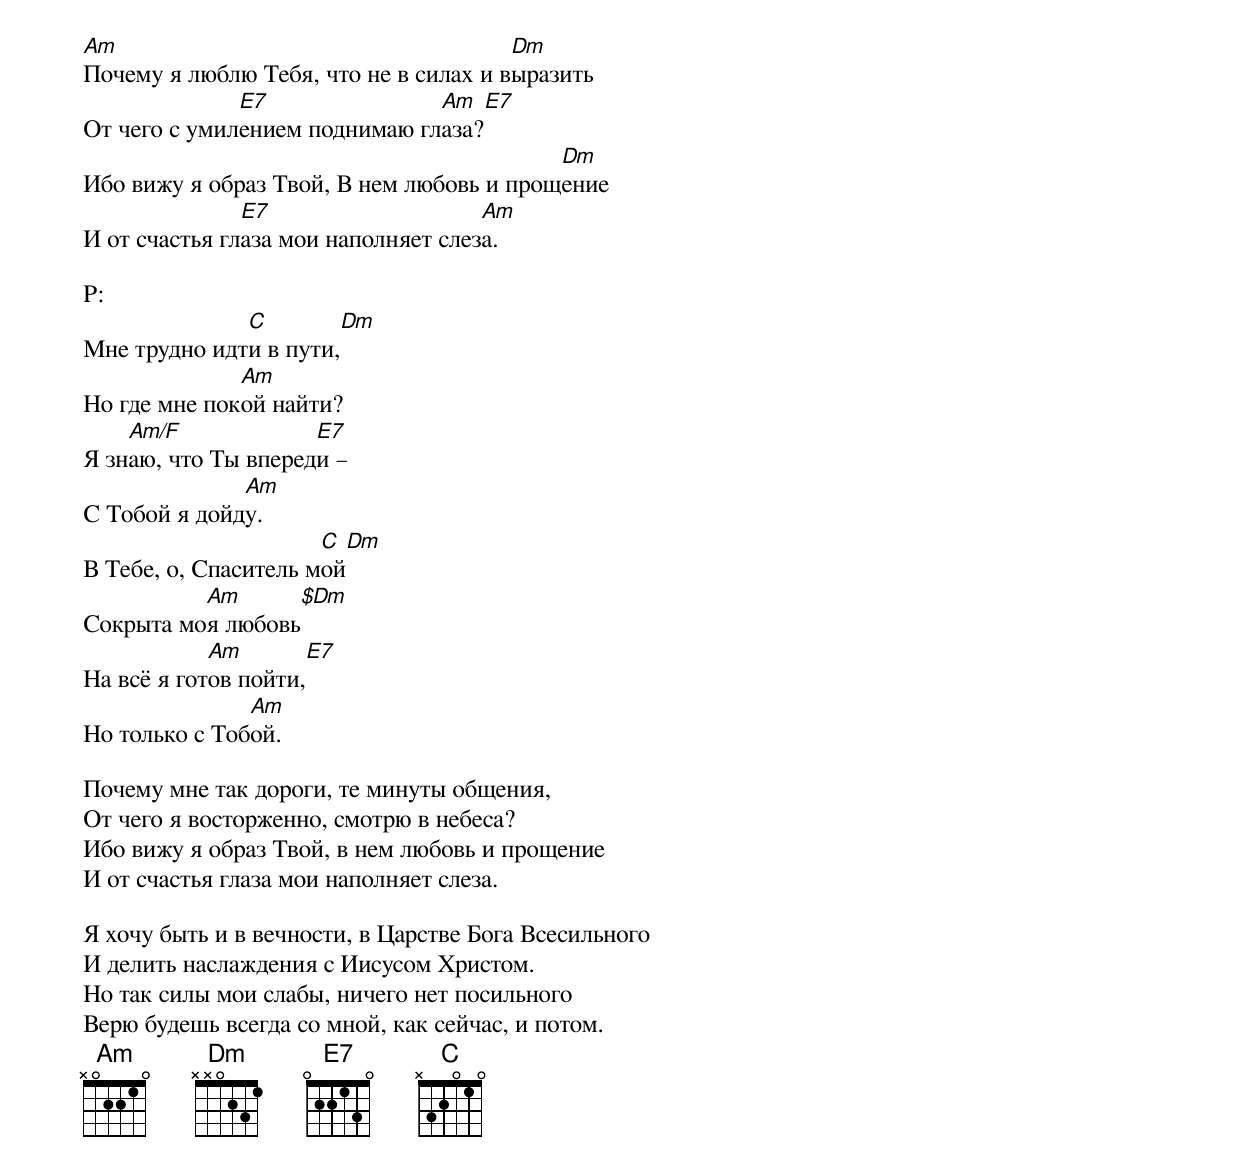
[Am]Почему я люблю Тебя, что не в силах и в[Dm]ыразить
От чего с умил[E7]ением поднимаю гл[Am]аза?[E7]
Ибо вижу я образ Твой, В нем любовь и прощ[Dm]ение
И от счастья гл[E7]аза мои наполняет слез[Am]а.

P:
Мне трудно идт[C]и в пути,[Dm]
Но где мне пок[Am]ой найти?
Я зн[Am/F]аю, что Ты вперед[E7]и –
С Тобой я дойд[Am]у.
В Тебе, о, Спаситель м[C]ой[Dm]
Сокрыта мо[Am]я любовь[$Dm]
На всё я гот[Am]ов пойти,[E7]
Но только с Тоб[Am]ой.

Почему мне так дороги, те минуты общения,
От чего я восторженно, смотрю в небеса?
Ибо вижу я образ Твой, в нем любовь и прощение
И от счастья глаза мои наполняет слеза.

Я хочу быть и в вечности, в Царстве Бога Всесильного
И делить наслаждения с Иисусом Христом.
Но так силы мои слабы, ничего нет посильного
Верю будешь всегда со мной, как сейчас, и потом.
